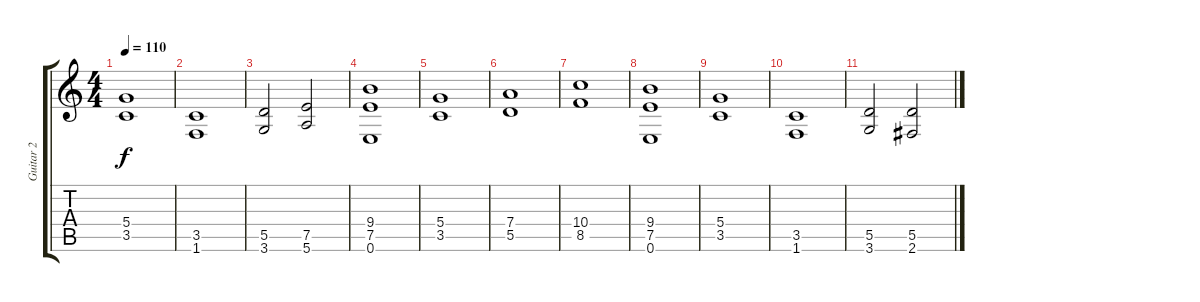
\track ("Guitar 2" "Guitar 2") {instrument distortionguitar}
\staff {score tabs}
\tuning (E4 B3 G3 D3 A2 E2) {hide}
\ts (4 4)
\tempo 110
\clef g2
\ks c
(5.4 3.5).1{dy f} |
(3.5 1.6).1 |
(5.5 3.6).2 (7.5 5.6).2 |
(9.4 7.5 0.6).1 |
(5.4 3.5).1 |
(7.4 5.5).1 |
(10.4 8.5).1 |
(9.4 7.5 0.6).1 |
(5.4 3.5).1 |
(3.5 1.6).1 |
(5.5 3.6).2 (5.5 2.6).2
